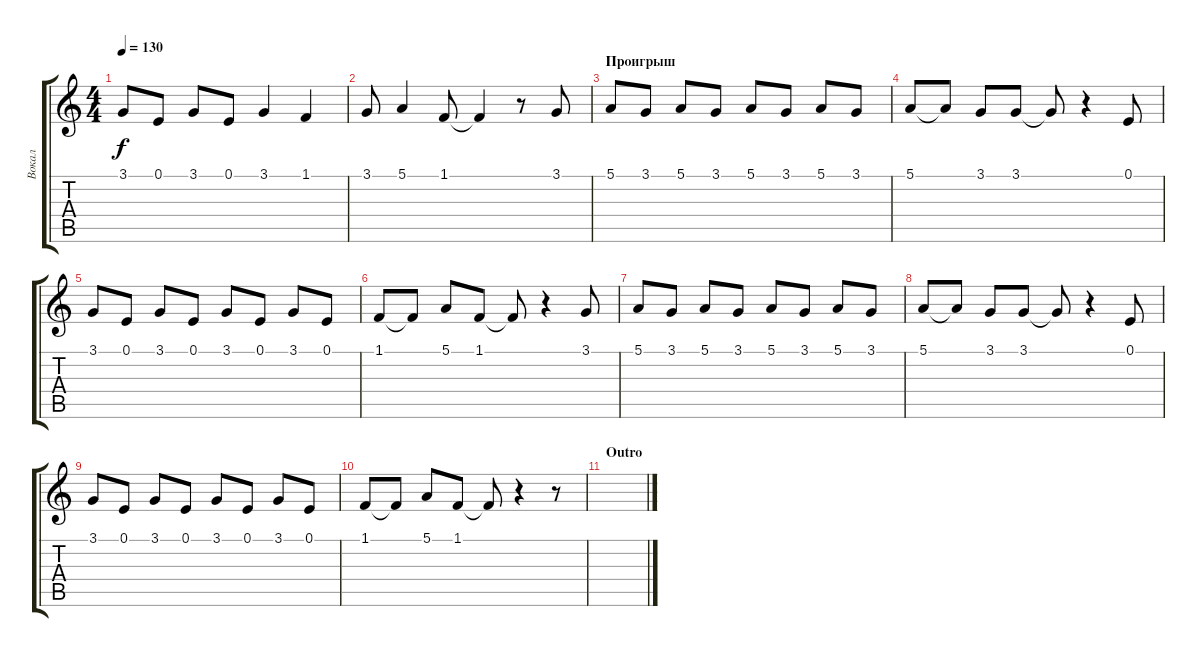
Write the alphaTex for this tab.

\track ("Вокал" "Вокал") {instrument violin}
\staff {score tabs}
\tuning (E4 B3 G3 D3 A2 E2) {hide}
\ts (4 4)
\tempo 130
\clef g2
\ks c
3.1.8{dy f} 0.1.8 3.1.8 0.1.8 3.1.4 1.1.4 |
3.1.8 5.1.4 1.1.8 1.1{t}.4 r.8 3.1.8 |
\section ("" "Проигрыш")
5.1.8 3.1.8 5.1.8 3.1.8 5.1.8 3.1.8 5.1.8 3.1.8 |
5.1.8 5.1{t}.8 3.1.8 3.1.8 3.1{t}.8 r.4 0.1.8 |
3.1.8 0.1.8 3.1.8 0.1.8 3.1.8 0.1.8 3.1.8 0.1.8 |
1.1.8 1.1{t}.8 5.1.8 1.1.8 1.1{t}.8 r.4 3.1.8 |
5.1.8 3.1.8 5.1.8 3.1.8 5.1.8 3.1.8 5.1.8 3.1.8 |
5.1.8 5.1{t}.8 3.1.8 3.1.8 3.1{t}.8 r.4 0.1.8 |
3.1.8 0.1.8 3.1.8 0.1.8 3.1.8 0.1.8 3.1.8 0.1.8 |
1.1.8 1.1{t}.8 5.1.8 1.1.8 1.1{t}.8 r.4 r.8 |
\section ("" "Outro")
